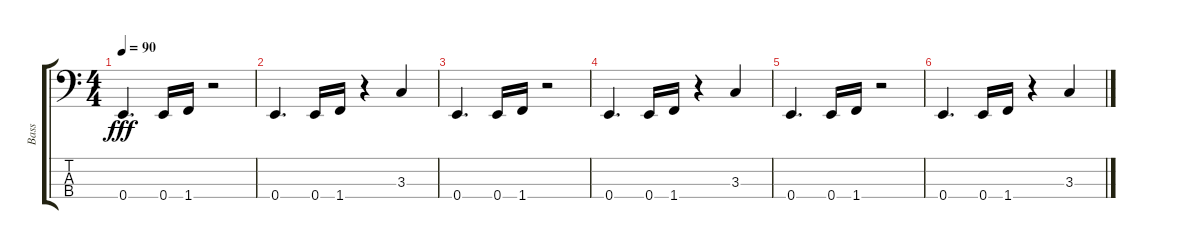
\track ("Bass" "Bass") {instrument electricbasspick}
\staff {score tabs}
\tuning (G2 D2 A1 E1) {hide}
\ts (4 4)
\tempo 90
\clef f4
\ks c
0.4.4{d dy fff volume 10} 0.4.16{volume 10} 1.4.16{volume 10} r.2 |
0.4.4{d volume 9} 0.4.16{volume 8} 1.4.16{volume 8} r.4 3.3.4{volume 8} |
0.4.4{d volume 7} 0.4.16{volume 7} 1.4.16{volume 6} r.2 |
0.4.4{d volume 6} 0.4.16{volume 5} 1.4.16{volume 5} r.4 3.3.4{volume 4} |
0.4.4{d volume 4} 0.4.16{volume 3} 1.4.16 r.2 |
0.4.4{d volume 2} 0.4.16{volume 2} 1.4.16{volume 2} r.4 3.3.4{volume 1}
